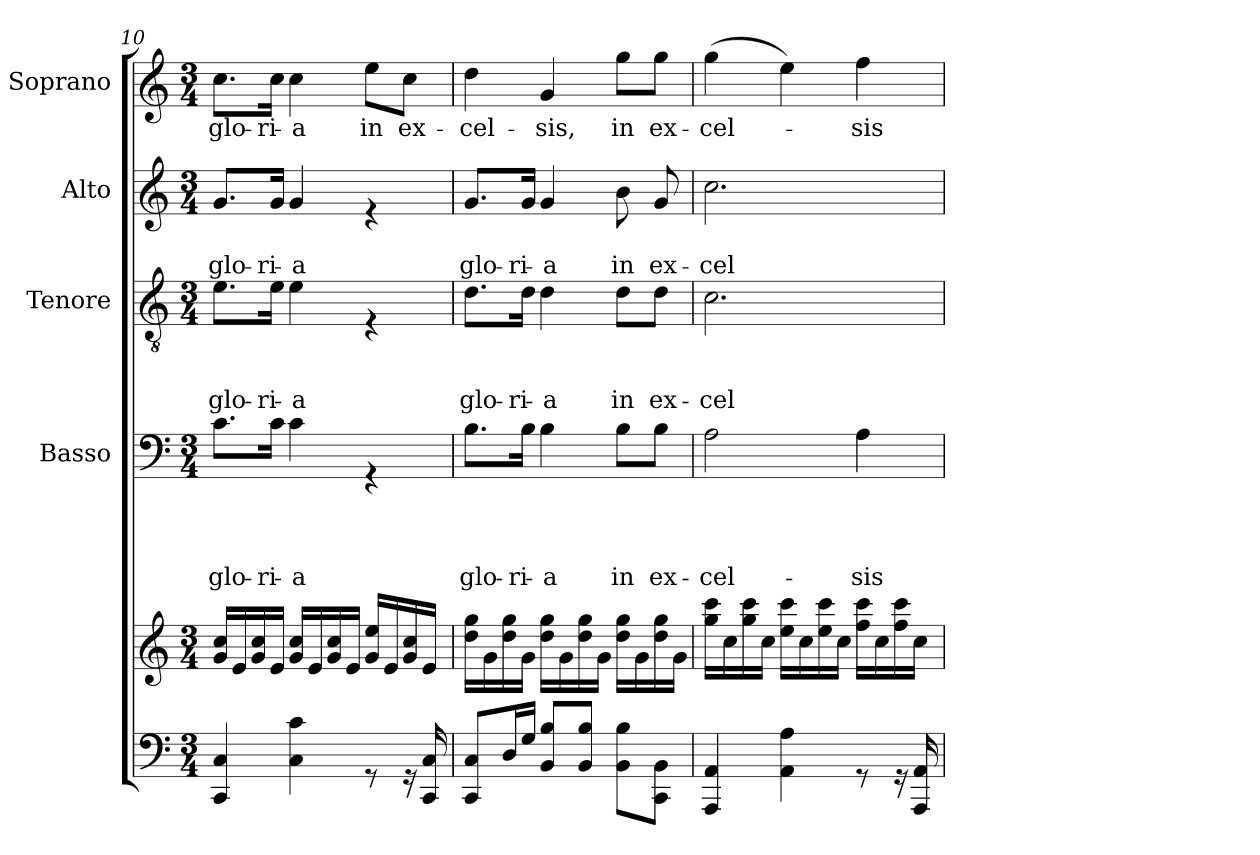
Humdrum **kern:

**kern	**kern	**kern	**text	**text	**text	**text	**kern	**text	**text	**text	**kern	**text	**text	**kern	**text
*part6	*part5	*part4	*part4	*part4	*part4	*part4	*part3	*part3	*part3	*part3	*part2	*part2	*part2	*part1	*part1
*staff6	*staff5	*staff4	*staff4	*staff4	*staff4	*staff4	*staff3	*staff3	*staff3	*staff3	*staff2	*staff2	*staff2	*staff1	*staff1
*	*	*I"Basso	*	*	*	*	*I"Tenore	*	*	*	*I"Alto	*	*	*I"Soprano	*
*clefF4	*clefG2	*clefF4	*	*	*	*	*clefGv2	*	*	*	*clefG2	*	*	*clefG2	*
*k[]	*k[]	*k[]	*	*	*	*	*k[]	*	*	*	*k[]	*	*	*k[]	*
*C:	*C:	*C:	*	*	*	*	*C:	*	*	*	*C:	*	*	*C:	*
*M3/4	*M3/4	*M3/4	*	*	*	*	*M3/4	*	*	*	*M3/4	*	*	*M3/4	*
=10	=10	=10	=10	=10	=10	=10	=10	=10	=10	=10	=10	=10	=10	=10	=10
!	!	!	!	!	!	!LO:LY:b	!	!	!	!LO:LY:b	!	!	!LO:LY:b	!	!LO:LY:b
4CC/ 4C/	16g/ 16cc/LL	8.c\L	.	.	.	glo-	8.e\L	.	.	glo-	8.g/L	.	glo-	8.cc\L	glo-
.	16e/	.	.	.	.	.	.	.	.	.	.	.	.	.	.
.	16g/ 16cc/	.	.	.	.	.	.	.	.	.	.	.	.	.	.
!	!	!	!	!	!	!LO:LY:b	!	!	!	!LO:LY:b	!	!	!LO:LY:b	!	!LO:LY:b
.	16e/JJ	16c\Jk	.	.	.	-ri-	16e\Jk	.	.	-ri-	16g/Jk	.	-ri-	16cc\Jk	-ri-
!	!	!	!	!	!	!LO:LY:b	!	!	!	!LO:LY:b	!	!	!LO:LY:b	!	!LO:LY:b
4C\ 4c\	16g/ 16cc/LL	4c\	.	.	.	-a	4e\	.	.	-a	4g/	.	-a	4cc\	-a
.	16e/	.	.	.	.	.	.	.	.	.	.	.	.	.	.
.	16g/ 16cc/	.	.	.	.	.	.	.	.	.	.	.	.	.	.
.	16e/JJ	.	.	.	.	.	.	.	.	.	.	.	.	.	.
!	!	!	!	!	!	!	!	!	!	!	!	!	!	!	!LO:LY:b
8rGG	16g/ 16ee/LL	4rGG	.	.	.	.	4rE	.	.	.	4re	.	.	8ee\L	in
.	16e/	.	.	.	.	.	.	.	.	.	.	.	.	.	.
!	!	!	!	!	!	!	!	!	!	!	!	!	!	!	!LO:LY:b
16rFF	16g/ 16cc/	.	.	.	.	.	.	.	.	.	.	.	.	8cc\J	ex-
16CC/ 16C/	16e/JJ	.	.	.	.	.	.	.	.	.	.	.	.	.	.
=11	=11	=11	=11	=11	=11	=11	=11	=11	=11	=11	=11	=11	=11	=11	=11
!	!	!	!	!	!	!LO:LY:b	!	!	!	!LO:LY:b	!	!	!LO:LY:b	!	!LO:LY:b
8CC/ 8C/L	16dd\ 16gg\LL	8.B\L	.	.	.	glo-	8.d\L	.	.	glo-	8.g/L	.	glo-	4dd\	-cel-
.	16g\	.	.	.	.	.	.	.	.	.	.	.	.	.	.
16D/L	16dd\ 16gg\	.	.	.	.	.	.	.	.	.	.	.	.	.	.
!	!	!	!	!	!	!LO:LY:b	!	!	!	!LO:LY:b	!	!	!LO:LY:b	!	!
16G/JJ	16g\JJ	16B\Jk	.	.	.	-ri-	16d\Jk	.	.	-ri-	16g/Jk	.	-ri-	.	.
!	!	!	!	!	!	!LO:LY:b	!	!	!	!LO:LY:b	!	!	!LO:LY:b	!	!LO:LY:b
8BB/ 8B/L	16dd\ 16gg\LL	4B\	.	.	.	-a	4d\	.	.	-a	4g/	.	-a	4g/	-sis,
.	16g\	.	.	.	.	.	.	.	.	.	.	.	.	.	.
8BB/ 8B/J	16dd\ 16gg\	.	.	.	.	.	.	.	.	.	.	.	.	.	.
.	16g\JJ	.	.	.	.	.	.	.	.	.	.	.	.	.	.
!	!	!	!	!	!	!LO:LY:b	!	!	!	!LO:LY:b	!	!	!LO:LY:b	!	!LO:LY:b
8BB\ 8B\L	16dd\ 16gg\LL	8B\L	.	.	.	in	8d\L	.	.	in	8b\	.	in	8gg\L	in
.	16g\	.	.	.	.	.	.	.	.	.	.	.	.	.	.
!	!	!	!	!	!	!LO:LY:b	!	!	!	!LO:LY:b	!	!	!LO:LY:b	!	!LO:LY:b
8CC\ 8BB\J	16dd\ 16gg\	8B\J	.	.	.	ex-	8d\J	.	.	ex-	8g/	.	ex-	8gg\J	ex-
.	16g\JJ	.	.	.	.	.	.	.	.	.	.	.	.	.	.
!!LO:LB:g=z
=12	=12	=12	=12	=12	=12	=12	=12	=12	=12	=12	=12	=12	=12	=12	=12
!	!	!	!	!	!	!LO:LY:b	!	!	!	!LO:LY:b	!	!	!LO:LY:b	!	!LO:LY:b
4AAA/ 4AA/	16gg\ 16ccc\LL	2A\	.	.	.	-cel-	2.c\	.	.	-cel-	2.cc\	.	-cel-	(>4gg\	-cel-
.	16cc\	.	.	.	.	.	.	.	.	.	.	.	.	.	.
.	16gg\ 16ccc\	.	.	.	.	.	.	.	.	.	.	.	.	.	.
.	16cc\JJ	.	.	.	.	.	.	.	.	.	.	.	.	.	.
4AA\ 4A\	16ee\ 16ccc\LL	.	.	.	.	.	.	.	.	.	.	.	.	4ee\)	.
.	16cc\	.	.	.	.	.	.	.	.	.	.	.	.	.	.
.	16ee\ 16ccc\	.	.	.	.	.	.	.	.	.	.	.	.	.	.
.	16cc\JJ	.	.	.	.	.	.	.	.	.	.	.	.	.	.
!	!	!	!	!	!	!LO:LY:b	!	!	!	!	!	!	!	!	!LO:LY:b
8rGG	16ff\ 16ccc\LL	4A\	.	.	.	-sis	.	.	.	.	.	.	.	4ff\	-sis
.	16cc\	.	.	.	.	.	.	.	.	.	.	.	.	.	.
16rFF	16ff\ 16ccc\	.	.	.	.	.	.	.	.	.	.	.	.	.	.
16AAA/ 16AA/	16cc\JJ	.	.	.	.	.	.	.	.	.	.	.	.	.	.
=	=	=	=	=	=	=	=	=	=	=	=	=	=	=	=
*-	*-	*-	*-	*-	*-	*-	*-	*-	*-	*-	*-	*-	*-	*-	*-
